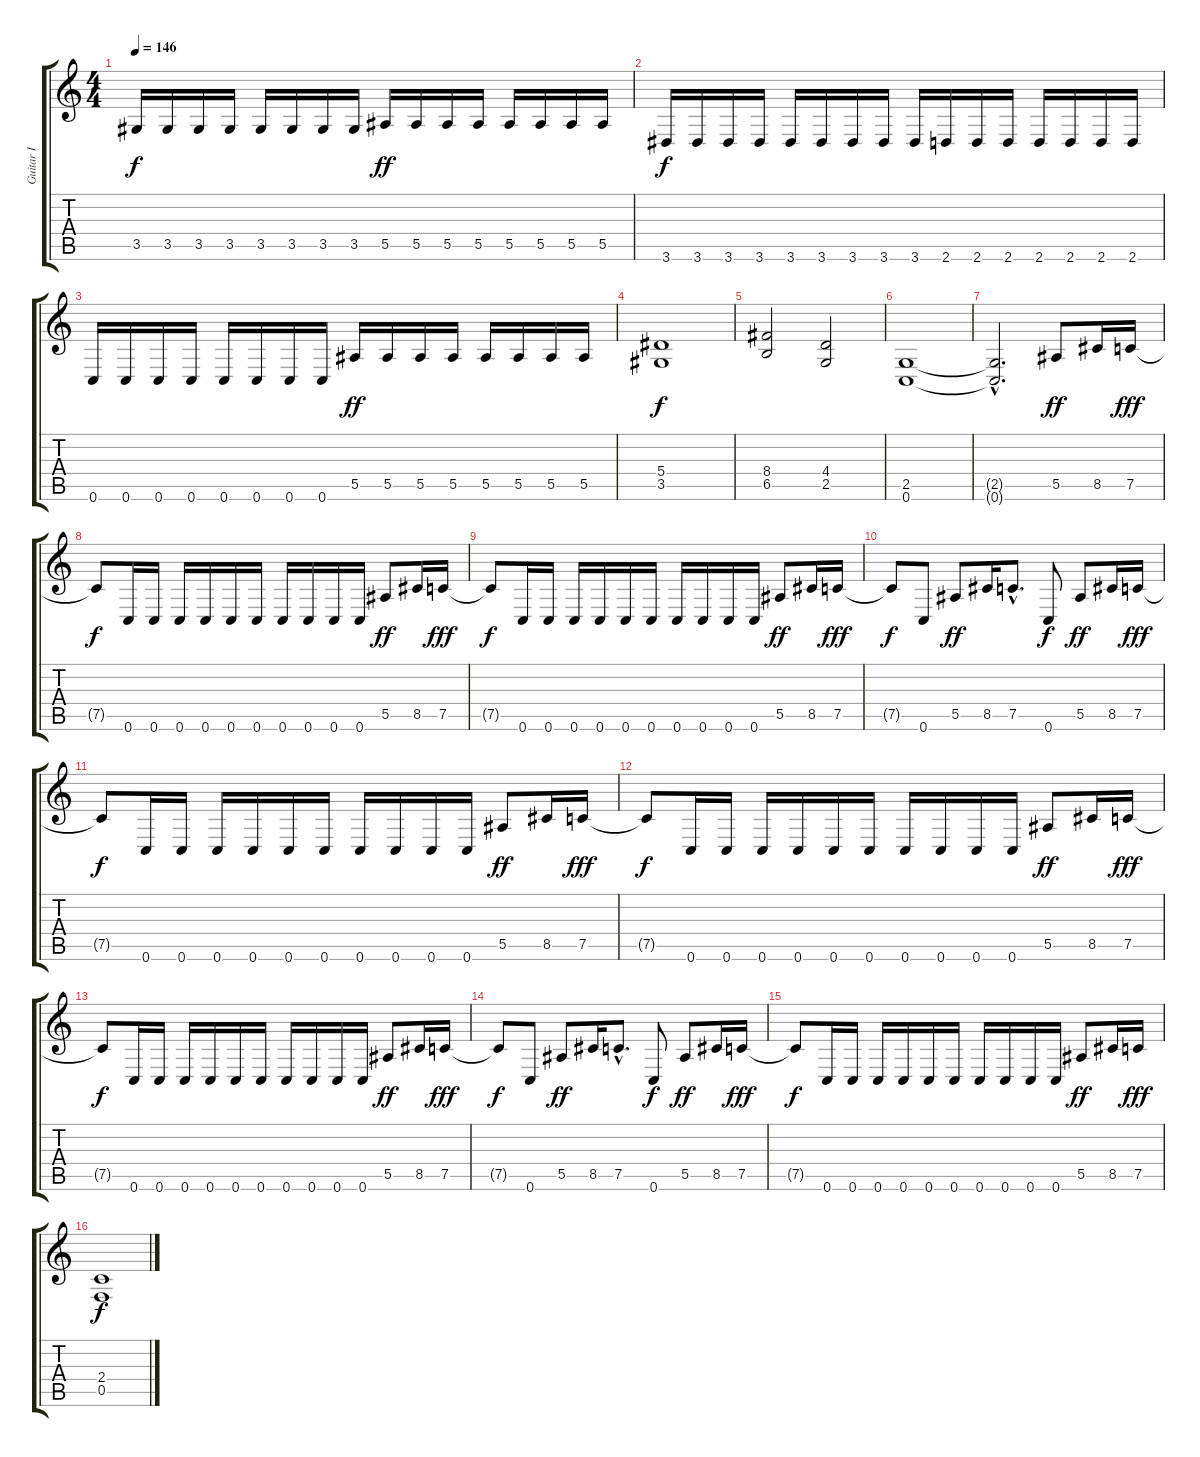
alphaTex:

\track ("Guitar I" "Guitar I") {instrument distortionguitar}
\staff {score tabs}
\tuning (C4 G3 Eb3 Bb2 F2 C2) {hide}
\ts (4 4)
\tempo 146
\clef g2
\ks c
3.5.16{dy f} 3.5.16 3.5.16 3.5.16 3.5.16 3.5.16 3.5.16 3.5.16 5.5.16{dy ff} 5.5.16 5.5.16 5.5.16 5.5.16 5.5.16 5.5.16 5.5.16 |
3.6.16{dy f} 3.6.16 3.6.16 3.6.16 3.6.16 3.6.16 3.6.16 3.6.16 3.6.16 2.6.16 2.6.16 2.6.16 2.6.16 2.6.16 2.6.16 2.6.16 |
0.6.16 0.6.16 0.6.16 0.6.16 0.6.16 0.6.16 0.6.16 0.6.16 5.5.16{dy ff} 5.5.16 5.5.16 5.5.16 5.5.16 5.5.16 5.5.16 5.5.16 |
(5.4 3.5).1{dy f} |
(8.4 6.5).2 (4.4 2.5).2 |
(2.5 0.6).1 |
(2.5{hac t} 0.6{hac t}).2{d} 5.5.8{dy ff} 8.5.16 7.5.16{dy fff} |
7.5{t}.8{dy f} 0.6.16 0.6.16 0.6.16 0.6.16 0.6.16 0.6.16 0.6.16 0.6.16 0.6.16 0.6.16 5.5.8{dy ff} 8.5.16 7.5.16{dy fff} |
7.5{t}.8{dy f} 0.6.16 0.6.16 0.6.16 0.6.16 0.6.16 0.6.16 0.6.16 0.6.16 0.6.16 0.6.16 5.5.8{dy ff} 8.5.16 7.5.16{dy fff} |
7.5{t}.8{dy f} 0.6.8 5.5.8{dy ff} 8.5.16 7.5{hac}.8{d} 0.6.8{dy f} 5.5.8{dy ff} 8.5.16 7.5.16{dy fff} |
7.5{t}.8{dy f} 0.6.16 0.6.16 0.6.16 0.6.16 0.6.16 0.6.16 0.6.16 0.6.16 0.6.16 0.6.16 5.5.8{dy ff} 8.5.16 7.5.16{dy fff} |
7.5{t}.8{dy f} 0.6.16 0.6.16 0.6.16 0.6.16 0.6.16 0.6.16 0.6.16 0.6.16 0.6.16 0.6.16 5.5.8{dy ff} 8.5.16 7.5.16{dy fff} |
7.5{t}.8{dy f} 0.6.16 0.6.16 0.6.16 0.6.16 0.6.16 0.6.16 0.6.16 0.6.16 0.6.16 0.6.16 5.5.8{dy ff} 8.5.16 7.5.16{dy fff} |
7.5{t}.8{dy f} 0.6.8 5.5.8{dy ff} 8.5.16 7.5{hac}.8{d} 0.6.8{dy f} 5.5.8{dy ff} 8.5.16 7.5.16{dy fff} |
7.5{t}.8{dy f} 0.6.16 0.6.16 0.6.16 0.6.16 0.6.16 0.6.16 0.6.16 0.6.16 0.6.16 0.6.16 5.5.8{dy ff} 8.5.16 7.5.16{dy fff} |
(2.4 0.5).1{dy f}
